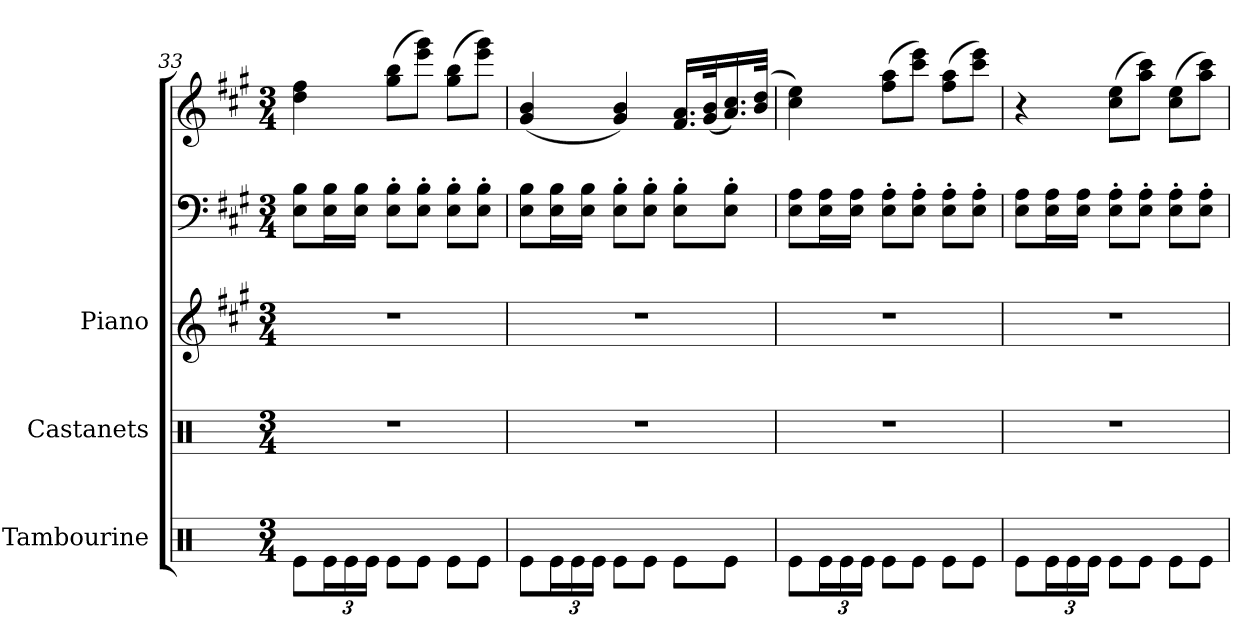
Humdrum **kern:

**kern	**kern	**kern	**kern	**kern
*part3	*part2	*part1	*part1	*part1
*staff5	*staff4	*staff3	*staff2	*staff1
*I"Tambourine	*I"Castanets	*I"Piano	*	*
*I'Tamb.	*I'Cst.	*I'Pno.	*	*
*clefX	*clefX	*clefG2	*clefF4	*clefG2
*k[]	*k[]	*k[f#c#g#]	*k[f#c#g#]	*k[f#c#g#]
*M3/4	*M3/4	*M3/4	*M3/4	*M3/4
=33	=33	=33	=33	=33
8Re\L	2.r	2.r	8E\ 8B\L	4dd\ 4ff#\
*Xbrackettup	*	*	*	*
24Re\L	.	.	16E\ 16B\L	.
24Re\	.	.	.	.
.	.	.	16E\ 16B\JJ	.
24Re\JJ	.	.	.	.
8Re\L	.	.	8E\' 8B\'L	(>8gg#\ 8bb\L
8Re\J	.	.	8E\' 8B\'J	8eee\ 8ggg#\J)
8Re\L	.	.	8E\' 8B\'L	(>8gg#\ 8bb\L
8Re\J	.	.	8E\' 8B\'J	8eee\ 8ggg#\J)
=34	=34	=34	=34	=34
8Re\L	2.r	2.r	8E\ 8B\L	(<4g#/ 4b/
24Re\L	.	.	16E\ 16B\L	.
24Re\	.	.	.	.
.	.	.	16E\ 16B\JJ	.
24Re\JJ	.	.	.	.
8Re\L	.	.	8E\' 8B\'L	4g#/ 4b/)
8Re\J	.	.	8E\' 8B\'J	.
8Re\L	.	.	8E\' 8B\'L	16.f#/ 16.a/LL
.	.	.	.	(<32g#/ 32b/K
8Re\J	.	.	8E\' 8B\'J	16.a/ 16.cc#/)
.	.	.	.	(<32b/ 32dd/JJk
=35	=35	=35	=35	=35
8Re\L	2.r	2.r	8E\ 8A\L	4cc#\ 4ee\)
24Re\L	.	.	16E\ 16A\L	.
24Re\	.	.	.	.
.	.	.	16E\ 16A\JJ	.
24Re\JJ	.	.	.	.
8Re\L	.	.	8E\' 8A\'L	(>8ff#\ 8aa\L
8Re\J	.	.	8E\' 8A\'J	8ccc#\ 8eee\J)
8Re\L	.	.	8E\' 8A\'L	(>8ff#\ 8aa\L
8Re\J	.	.	8E\' 8A\'J	8ccc#\ 8eee\J)
=36	=36	=36	=36	=36
8Re\L	2.r	2.r	8E\ 8A\L	4r
24Re\L	.	.	16E\ 16A\L	.
24Re\	.	.	.	.
.	.	.	16E\ 16A\JJ	.
24Re\JJ	.	.	.	.
8Re\L	.	.	8E\' 8A\'L	(>8cc#\ 8ee\L
8Re\J	.	.	8E\' 8A\'J	8aa\ 8ccc#\J)
8Re\L	.	.	8E\' 8A\'L	(>8cc#\ 8ee\L
8Re\J	.	.	8E\' 8A\'J	8aa\ 8ccc#\J)
=	=	=	=	=
*-	*-	*-	*-	*-
